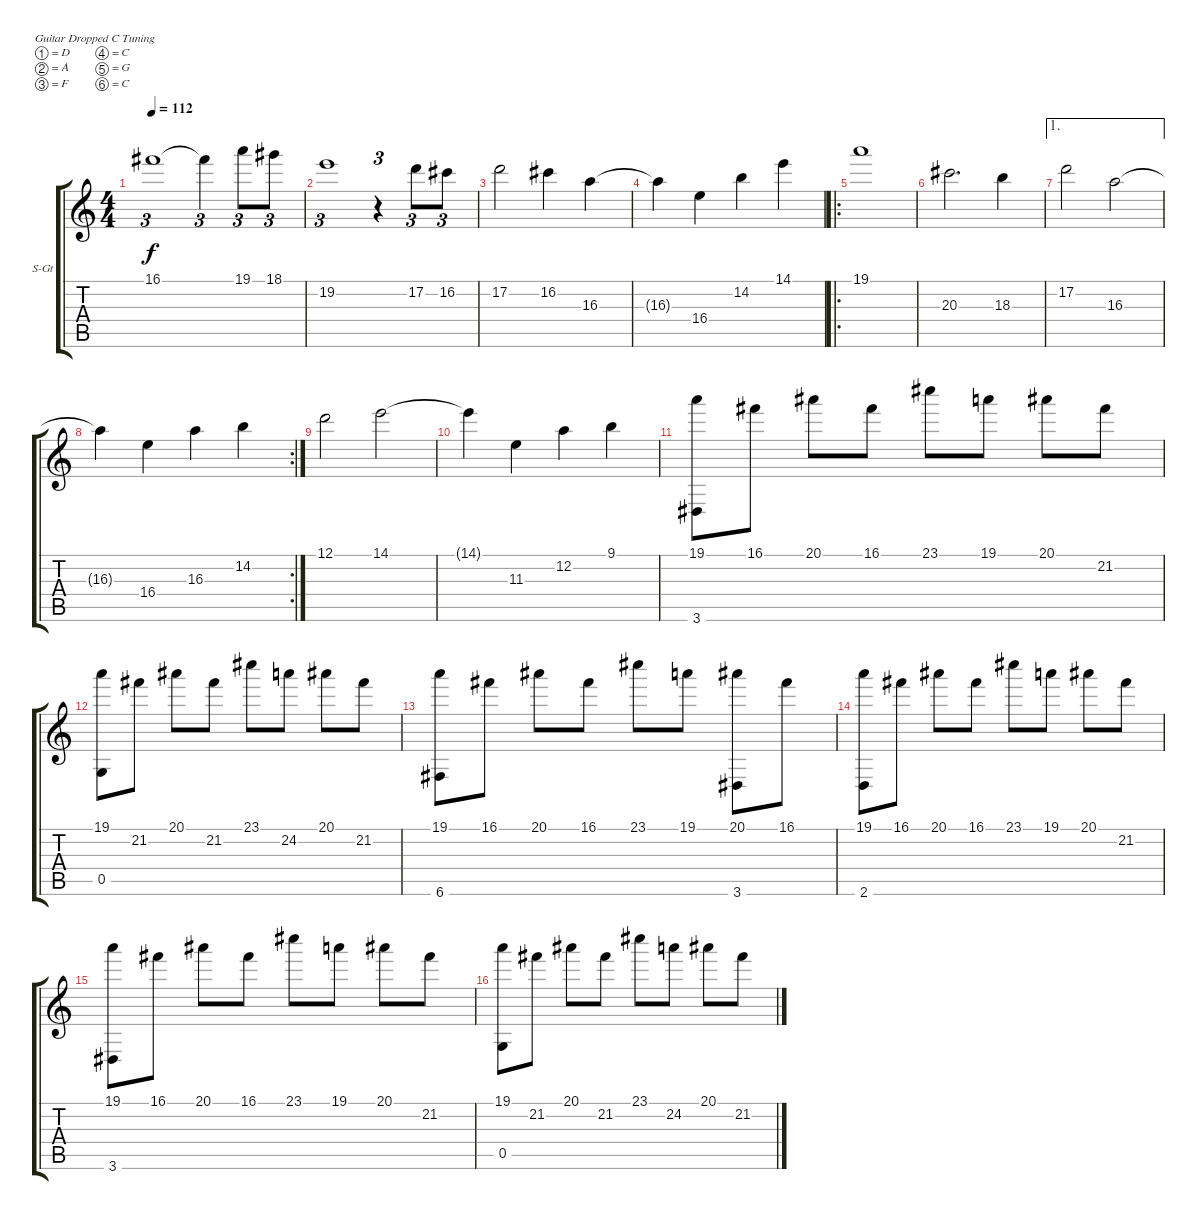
\bracketExtendMode groupsimilarinstruments
\firstSystemTrackNameOrientation horizontal
\otherSystemsTrackNameOrientation horizontal
\track ("Martin" "S-Gt") {instrument stringensemble1}
\staff {score tabs}
\tuning (D4 A3 F3 C3 G2 C2)
\displaytranspose 12
\ts (4 4)
\tempo 112
\clef g2
\ks c
16.1.1{tu (3 2) dy f} 16.1{t}.4{tu (3 2)} 19.1.8{tu (3 2)} 18.1.8{tu (3 2)} |
19.2.1{tu (3 2)} r.4{tu (3 2)} 17.2.8{tu (3 2)} 16.2.8{tu (3 2)} |
17.2.2 16.2.4 16.3.4 |
16.3{t}.4 16.4.4 14.2.4 14.1.4 |
\ro
19.1.1 |
20.3.2{d} 18.3.4 |
\ae 1
17.2.2 16.3.2 |
\rc 2
16.3{t}.4 16.4.4 16.3.4 14.2.4 |
12.1.2 14.1.2 |
14.1{t}.4 11.3.4 12.2.4 9.1.4 |
(19.1 3.6).8 16.1.8 20.1.8 16.1.8 23.1.8 19.1.8 20.1.8 21.2.8 |
(19.1 0.5).8 21.2.8 20.1.8 21.2.8 23.1.8 24.2.8 20.1.8 21.2.8 |
(19.1 6.6).8 16.1.8 20.1.8 16.1.8 23.1.8 19.1.8 (20.1 3.6).8 16.1.8 |
(19.1 2.6).8 16.1.8 20.1.8 16.1.8 23.1.8 19.1.8 20.1.8 21.2.8 |
(19.1 3.6).8 16.1.8 20.1.8 16.1.8 23.1.8 19.1.8 20.1.8 21.2.8 |
(19.1 0.5).8 21.2.8 20.1.8 21.2.8 23.1.8 24.2.8 20.1.8 21.2.8
